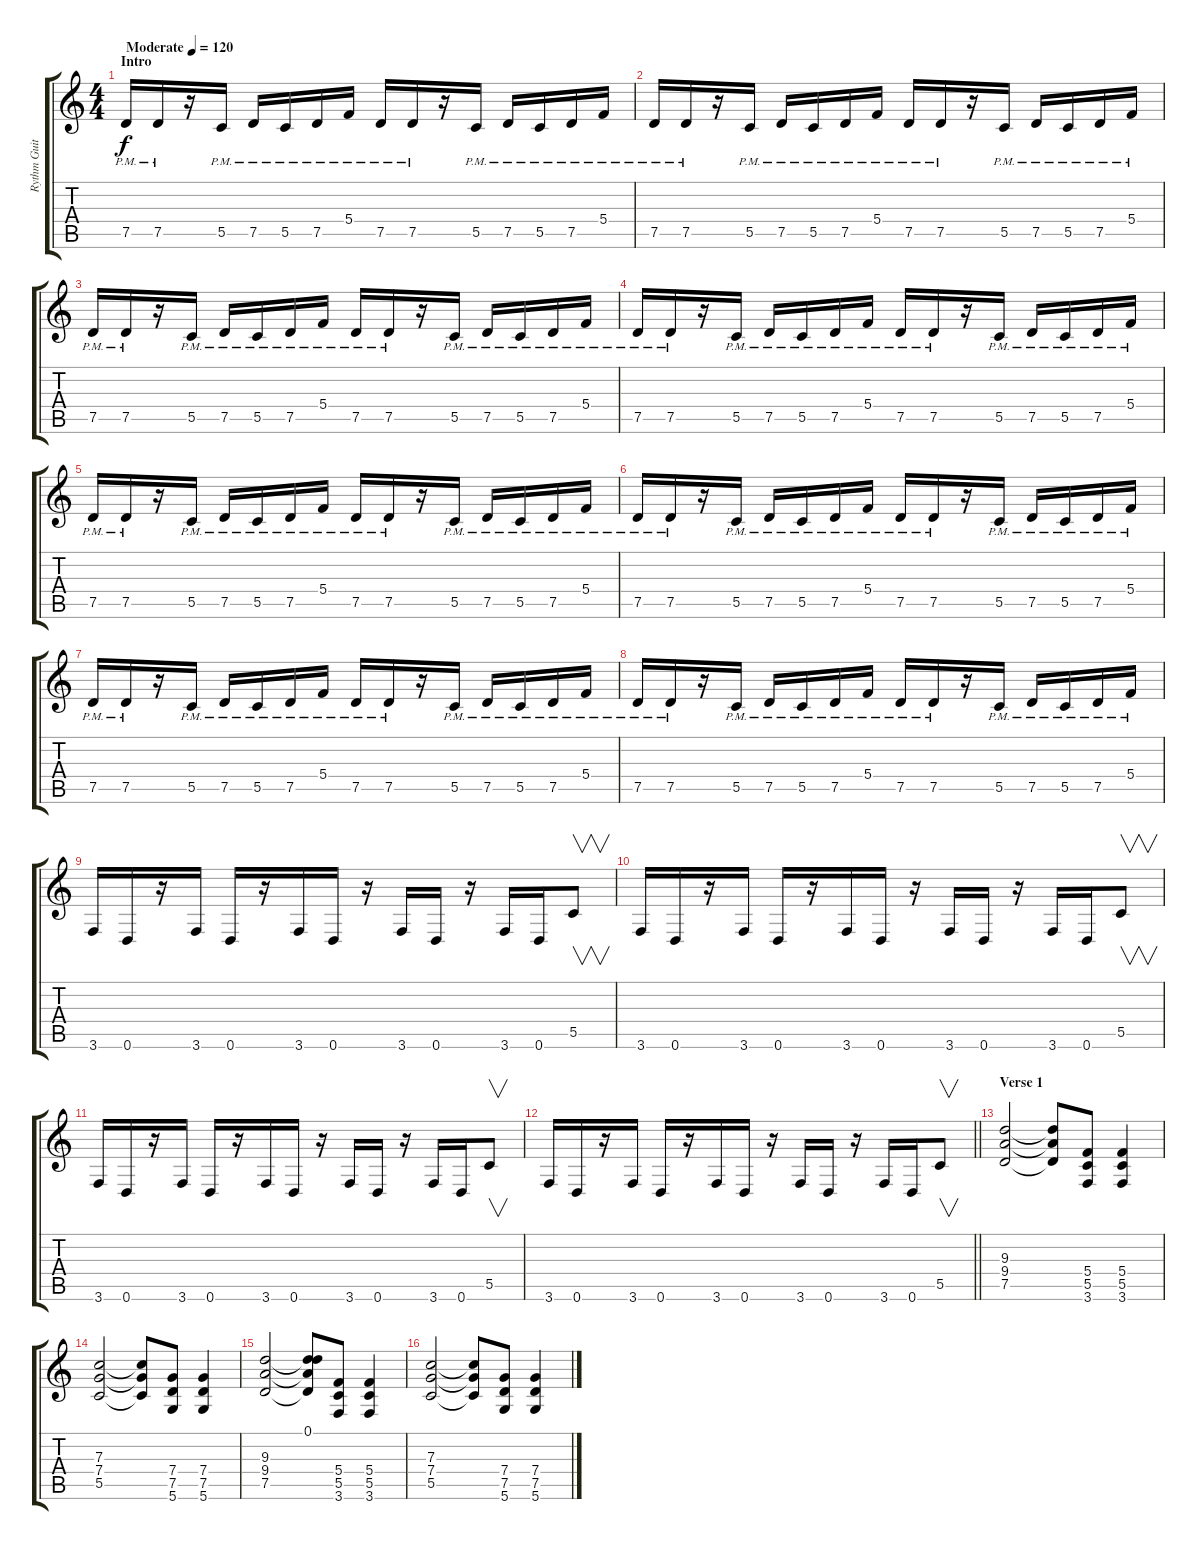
\track ("Rythm Guitar" "Rythm Guit") {instrument distortionguitar}
\staff {score tabs}
\tuning (D4 A3 F3 C3 G2 D2) {hide}
\ts (4 4)
\section ("" "Intro")
\tempo (120 "Moderate")
\clef g2
\ks c
7.5{pm}.16{dy f instrument distortionguitar} 7.5{pm}.16 r.16 5.5{pm}.16 7.5{pm}.16 5.5{pm}.16 7.5{pm}.16 5.4{pm}.16 7.5{pm}.16 7.5{pm}.16 r.16 5.5{pm}.16 7.5{pm}.16 5.5{pm}.16 7.5{pm}.16 5.4{pm}.16 |
7.5{pm}.16 7.5{pm}.16 r.16 5.5{pm}.16 7.5{pm}.16 5.5{pm}.16 7.5{pm}.16 5.4{pm}.16 7.5{pm}.16 7.5{pm}.16 r.16 5.5{pm}.16 7.5{pm}.16 5.5{pm}.16 7.5{pm}.16 5.4{pm}.16 |
7.5{pm}.16 7.5{pm}.16 r.16 5.5{pm}.16 7.5{pm}.16 5.5{pm}.16 7.5{pm}.16 5.4{pm}.16 7.5{pm}.16 7.5{pm}.16 r.16 5.5{pm}.16 7.5{pm}.16 5.5{pm}.16 7.5{pm}.16 5.4{pm}.16 |
7.5{pm}.16 7.5{pm}.16 r.16 5.5{pm}.16 7.5{pm}.16 5.5{pm}.16 7.5{pm}.16 5.4{pm}.16 7.5{pm}.16 7.5{pm}.16 r.16 5.5{pm}.16 7.5{pm}.16 5.5{pm}.16 7.5{pm}.16 5.4{pm}.16 |
7.5{pm}.16 7.5{pm}.16 r.16 5.5{pm}.16 7.5{pm}.16 5.5{pm}.16 7.5{pm}.16 5.4{pm}.16 7.5{pm}.16 7.5{pm}.16 r.16 5.5{pm}.16 7.5{pm}.16 5.5{pm}.16 7.5{pm}.16 5.4{pm}.16 |
7.5{pm}.16 7.5{pm}.16 r.16 5.5{pm}.16 7.5{pm}.16 5.5{pm}.16 7.5{pm}.16 5.4{pm}.16 7.5{pm}.16 7.5{pm}.16 r.16 5.5{pm}.16 7.5{pm}.16 5.5{pm}.16 7.5{pm}.16 5.4{pm}.16 |
7.5{pm}.16 7.5{pm}.16 r.16 5.5{pm}.16 7.5{pm}.16 5.5{pm}.16 7.5{pm}.16 5.4{pm}.16 7.5{pm}.16 7.5{pm}.16 r.16 5.5{pm}.16 7.5{pm}.16 5.5{pm}.16 7.5{pm}.16 5.4{pm}.16 |
7.5{pm}.16 7.5{pm}.16 r.16 5.5{pm}.16 7.5{pm}.16 5.5{pm}.16 7.5{pm}.16 5.4{pm}.16 7.5{pm}.16 7.5{pm}.16 r.16 5.5{pm}.16 7.5{pm}.16 5.5{pm}.16 7.5{pm}.16 5.4{pm}.16 |
3.6.16{instrument distortionguitar} 0.6.16 r.16 3.6.16 0.6.16 r.16 3.6.16 0.6.16 r.16 3.6.16 0.6.16 r.16 3.6.16 0.6.16 5.5.8{v instrument guitarharmonics} |
3.6.16{instrument distortionguitar} 0.6.16 r.16 3.6.16 0.6.16 r.16 3.6.16 0.6.16 r.16 3.6.16 0.6.16 r.16 3.6.16 0.6.16 5.5.8{v instrument guitarharmonics} |
3.6.16{instrument distortionguitar} 0.6.16 r.16 3.6.16 0.6.16 r.16 3.6.16 0.6.16 r.16 3.6.16 0.6.16 r.16 3.6.16 0.6.16 5.5.8{v instrument guitarharmonics} |
\barLineRight lightlight
3.6.16{instrument distortionguitar} 0.6.16 r.16 3.6.16 0.6.16 r.16 3.6.16 0.6.16 r.16 3.6.16 0.6.16 r.16 3.6.16 0.6.16 5.5.8{v instrument guitarharmonics} |
\section ("" "Verse 1")
(9.3 9.4 7.5).2{instrument distortionguitar} (9.3{t} 9.4{t} 7.5{t}).8 (5.4 5.5 3.6).8 (5.4 5.5 3.6).4 |
(7.3 7.4 5.5).2 (7.3{t} 7.4{t} 5.5{t}).8 (7.4 7.5 5.6).8 (7.4 7.5 5.6).4 |
(9.3 9.4 7.5).2 (0.1 9.3{t} 9.4{t} 7.5{t}).8 (5.4 5.5 3.6).8 (5.4 5.5 3.6).4 |
(7.3 7.4 5.5).2 (7.3{t} 7.4{t} 5.5{t}).8 (7.4 7.5 5.6).8 (7.4 7.5 5.6).4
